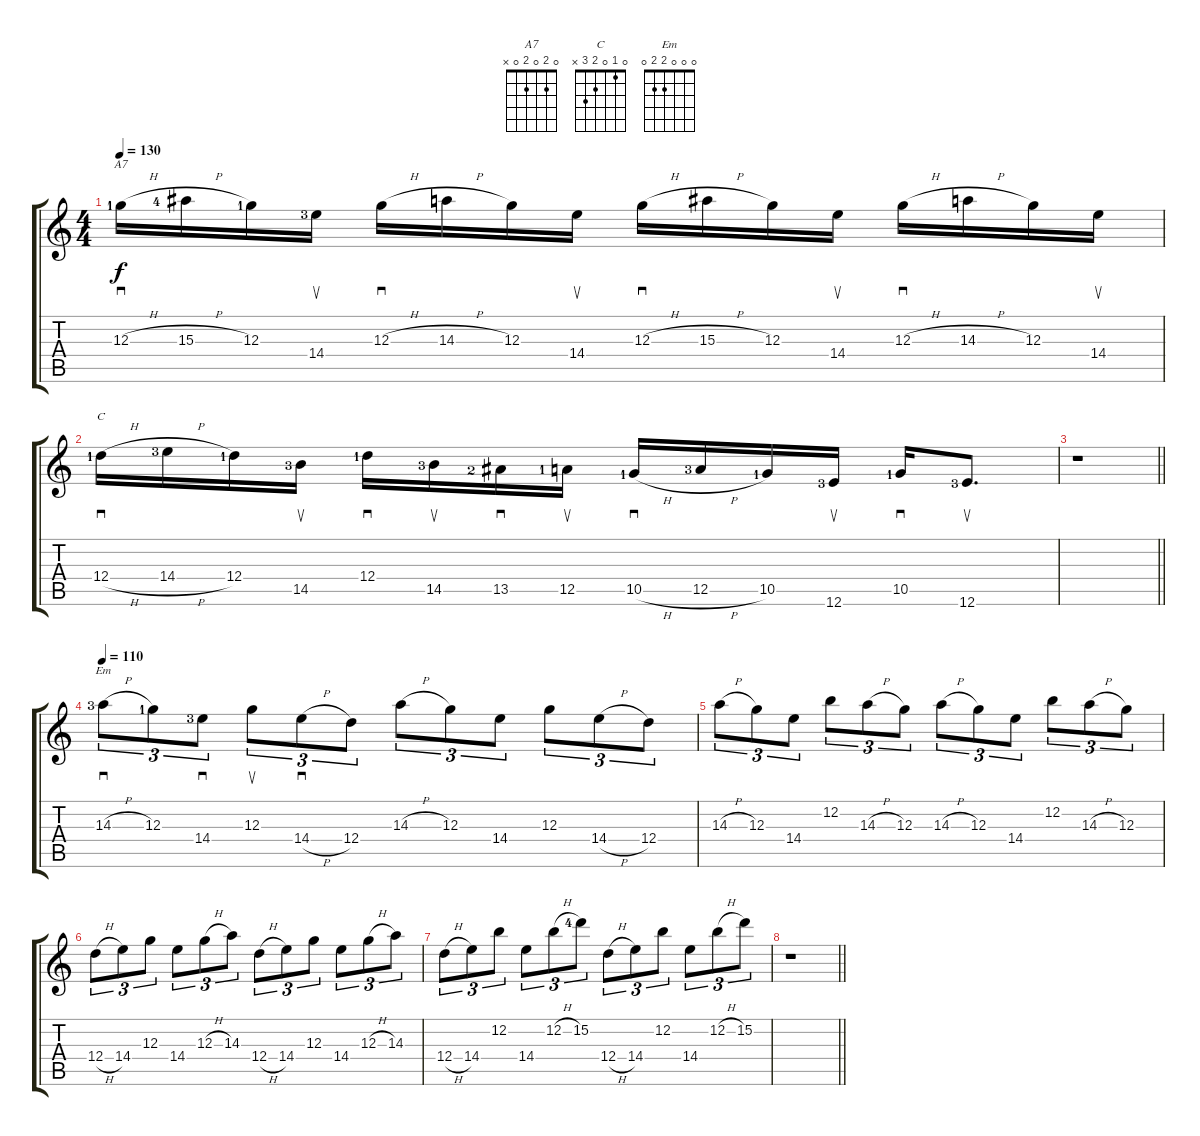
\track "" {instrument overdrivenguitar}
\staff {score tabs}
\tuning (E4 B3 G3 D3 A2 E2) {hide}
\chord ("A7" 0 2 0 2 0 x)
\chord ("C" 0 1 0 2 3 x)
\chord ("Em" 0 0 0 2 2 0)
\ts (4 4)
\tempo 130
\clef g2
\ks c
12.3{h lf 2}.16{sd ch "A7" dy f} 15.3{h lf 5}.16 12.3{lf 2}.16 14.4{lf 4}.16{su} 12.3{h}.16{sd} 14.3{h}.16 12.3.16 14.4.16{su} 12.3{h}.16{sd} 15.3{h}.16 12.3.16 14.4.16{su} 12.3{h}.16{sd} 14.3{h}.16 12.3.16 14.4.16{su} |
12.4{h lf 2}.16{sd ch "C"} 14.4{h lf 4}.16 12.4{lf 2}.16 14.5{lf 4}.16{su} 12.4{lf 2}.16{sd} 14.5{lf 4}.16{su} 13.5{lf 3}.16{sd} 12.5{lf 2}.16{su} 10.5{h lf 2}.16{sd} 12.5{h lf 4}.16 10.5{lf 2}.16 12.6{lf 4}.16{su} 10.5{lf 2}.16{sd} 12.6{lf 4}.8{d su} |
\barLineRight lightlight
r.1 |
\section ("" "")
\tempo 110
14.3{h lf 4}.8{sd tu (3 2) ch "Em"} 12.3{lf 2}.8{tu (3 2)} 14.4{lf 4}.8{sd tu (3 2)} 12.3.8{su tu (3 2)} 14.4{h}.8{sd tu (3 2)} 12.4.8{tu (3 2)} 14.3{h}.8{tu (3 2)} 12.3.8{tu (3 2)} 14.4.8{tu (3 2)} 12.3.8{tu (3 2)} 14.4{h}.8{tu (3 2)} 12.4.8{tu (3 2)} |
14.3{h}.8{tu (3 2)} 12.3.8{tu (3 2)} 14.4.8{tu (3 2)} 12.2.8{tu (3 2)} 14.3{h}.8{tu (3 2)} 12.3.8{tu (3 2)} 14.3{h}.8{tu (3 2)} 12.3.8{tu (3 2)} 14.4.8{tu (3 2)} 12.2.8{tu (3 2)} 14.3{h}.8{tu (3 2)} 12.3.8{tu (3 2)} |
12.4{h}.8{tu (3 2)} 14.4.8{tu (3 2)} 12.3.8{tu (3 2)} 14.4.8{tu (3 2)} 12.3{h}.8{tu (3 2)} 14.3.8{tu (3 2)} 12.4{h}.8{tu (3 2)} 14.4.8{tu (3 2)} 12.3.8{tu (3 2)} 14.4.8{tu (3 2)} 12.3{h}.8{tu (3 2)} 14.3.8{tu (3 2)} |
12.4{h}.8{tu (3 2)} 14.4.8{tu (3 2)} 12.2.8{tu (3 2)} 14.4.8{tu (3 2)} 12.2{h}.8{tu (3 2)} 15.2{lf 5}.8{tu (3 2)} 12.4{h}.8{tu (3 2)} 14.4.8{tu (3 2)} 12.2.8{tu (3 2)} 14.4.8{tu (3 2)} 12.2{h}.8{tu (3 2)} 15.2.8{tu (3 2)} |
\barLineRight lightlight
r.1
